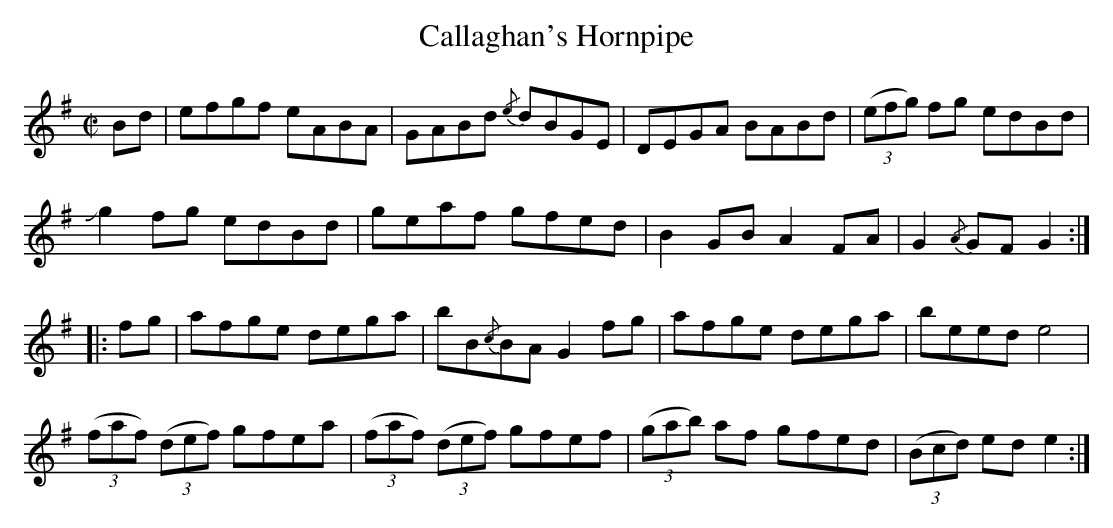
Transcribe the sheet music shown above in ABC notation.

X:1
U: ~ = !turn!
T:Callaghan's Hornpipe
M:C|
L:1/8
K:G
Bd | efgf eABA | GABd {/e}dBGE | DEGA BABd | ((3efg) fg edBd |
Jg2fg edBd | geaf gfed | B2GB A2FA | G2 {/A}GF G2 ::
fg | afge dega | bB{/c}BA G2fg | afge dega | beed e4 |
((3faf) ((3def) gfea | ((3faf) ((3def) gfef | ((3gab) af gfed | ((3Bcd) ed e2 :|]
